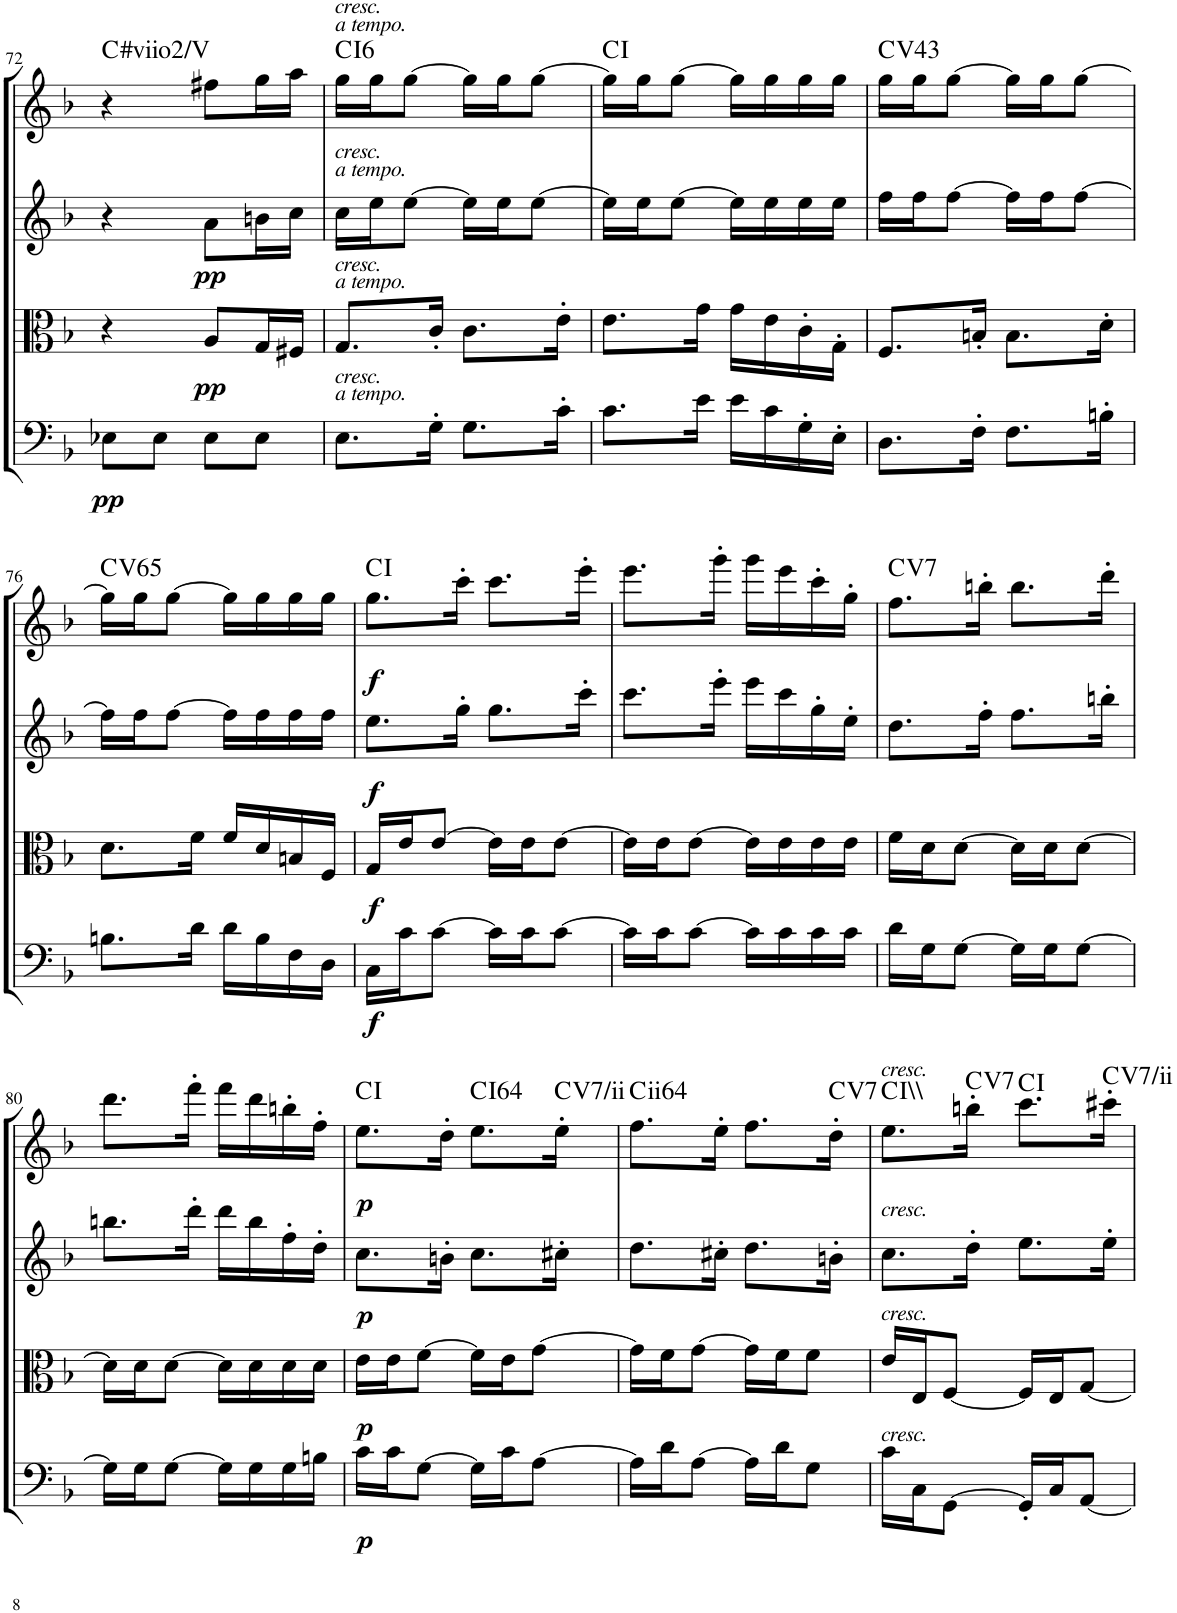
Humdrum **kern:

**kern	**dynam	**kern	**dynam	**kern	**dynam	**kern	**dynam	**harte
*part4	*part4	*part3	*part3	*part2	*part2	*part1	*part1	*part1
*staff4	*staff4	*staff3	*staff3	*staff2	*staff2	*staff1	*staff1	*
*I"Cello	*	*I"Viola	*	*I"2nd Violin	*	*I"1st Violin	*	*
*	*	*I'Vla	*	*I'Vln	*	*I'Vln	*	*
!!LO:PB:g=z
*clefF4	*	*clefC3	*	*clefG2	*	*clefG2	*	*
*k[b-]	*	*k[b-]	*	*k[b-]	*	*k[b-]	*	*
*F:	*	*F:	*	*F:	*	*F:	*	*
*M2/4	*	*M2/4	*	*M2/4	*	*M2/4	*	*
=72	=72	=72	=72	=72	=72	=72	=72	=72
!	!LO:DY:b	!	!	!	!	!	!	!LO:H:kt=#viio
8E-X\L	pp	4r	.	4r	.	4r	.	.
8E-\J	.	.	.	.	.	.	.	.
!	!	!	!LO:DY:b	!	!LO:DY:b	!	!	!
8E-\L	.	8A/L	pp	8a\L	pp	8ff#X\L	.	.
8E-\J	.	16G/L	.	16bn\L	.	16gg\L	.	.
.	.	16F#X/JJ	.	16cc\JJ	.	16aa\JJ	.	.
=73	=73	=73	=73	=73	=73	=73	=73	=73
!	!	!	!	!	!	!LO:TX:a:i:t=a tempo.	!	!
!	!	!	!	!	!	!LO:TX:a:i:t=cresc.	!	!
!	!	!	!	!LO:TX:a:i:t=a tempo.	!	!	!	!
!	!	!	!	!LO:TX:a:i:t=cresc.	!	!	!	!
!	!	!LO:TX:a:i:t=a tempo.	!	!	!	!	!	!
!	!	!LO:TX:a:i:t=cresc.	!	!	!	!	!	!
!LO:TX:a:i:t=a tempo.	!	!	!	!	!	!	!	!
!LO:TX:a:i:t=cresc.	!	!	!	!	!	!	!	!LO:H:kt=6
8.E\L	.	8.G/L	.	16cc\LL	.	16gg\LL	.	C:maj6
.	.	.	.	16ee\J	.	16gg\J	.	.
.	.	.	.	[8ee\J	.	[8gg\J	.	.
16G'\Jk	.	16c'/Jk	.	.	.	.	.	.
8.G\L	.	8.c\L	.	16ee\LL]	.	16gg\LL]	.	.
.	.	.	.	16ee\J	.	16gg\J	.	.
.	.	.	.	[8ee\J	.	[8gg\J	.	.
16c'\Jk	.	16e'\Jk	.	.	.	.	.	.
=74	=74	=74	=74	=74	=74	=74	=74	=74
8.c\L	.	8.e\L	.	16ee\LL]	.	16gg\LL]	.	C:maj
.	.	.	.	16ee\J	.	16gg\J	.	.
.	.	.	.	[8ee\J	.	[8gg\J	.	.
16e\Jk	.	16g\Jk	.	.	.	.	.	.
16e\LL	.	16g\LL	.	16ee\LL]	.	16gg\LL]	.	.
16c\	.	16e\	.	16ee\	.	16gg\	.	.
16G'\	.	16c'\	.	16ee\	.	16gg\	.	.
16E'\JJ	.	16G'\JJ	.	16ee\JJ	.	16gg\JJ	.	.
=75	=75	=75	=75	=75	=75	=75	=75	=75
!	!	!	!	!	!	!	!	!LO:H:kt=43
8.D\L	.	8.F/L	.	16ff\LL	.	16gg\LL	.	C:maj
.	.	.	.	16ff\J	.	16gg\J	.	.
.	.	.	.	[8ff\J	.	[8gg\J	.	.
16F'\Jk	.	16Bn'/Jk	.	.	.	.	.	.
8.F\L	.	8.B\L	.	16ff\LL]	.	16gg\LL]	.	.
.	.	.	.	16ff\J	.	16gg\J	.	.
.	.	.	.	[8ff\J	.	[8gg\J	.	.
16Bn'\Jk	.	16d'\Jk	.	.	.	.	.	.
!!LO:LB:g=z
=76	=76	=76	=76	=76	=76	=76	=76	=76
!	!	!	!	!	!	!	!	!LO:H:kt=65
8.Bn\L	.	8.d\L	.	16ff\LL]	.	16gg\LL]	.	C:maj
.	.	.	.	16ff\J	.	16gg\J	.	.
.	.	.	.	[8ff\J	.	[8gg\J	.	.
16d\Jk	.	16f\Jk	.	.	.	.	.	.
16d\LL	.	16f/LL	.	16ff\LL]	.	16gg\LL]	.	.
16B\	.	16d/	.	16ff\	.	16gg\	.	.
16F\	.	16Bn/	.	16ff\	.	16gg\	.	.
16D\JJ	.	16F/JJ	.	16ff\JJ	.	16gg\JJ	.	.
=77	=77	=77	=77	=77	=77	=77	=77	=77
!	!LO:DY:b	!	!LO:DY:b	!	!LO:DY:b	!	!LO:DY:b	!
16C\LL	f	16G/LL	f	8.ee\L	f	8.gg\L	f	C:maj
16c\J	.	16e/J	.	.	.	.	.	.
[8c\J	.	[8e/J	.	.	.	.	.	.
.	.	.	.	16gg'\Jk	.	16ccc'\Jk	.	.
16c\LL]	.	16e\LL]	.	8.gg\L	.	8.ccc\L	.	.
16c\J	.	16e\J	.	.	.	.	.	.
[8c\J	.	[8e\J	.	.	.	.	.	.
.	.	.	.	16ccc'\Jk	.	16eee'\Jk	.	.
=78	=78	=78	=78	=78	=78	=78	=78	=78
16c\LL]	.	16e\LL]	.	8.ccc\L	.	8.eee\L	.	.
16c\J	.	16e\J	.	.	.	.	.	.
[8c\J	.	[8e\J	.	.	.	.	.	.
.	.	.	.	16eee'\Jk	.	16ggg'\Jk	.	.
16c\LL]	.	16e\LL]	.	16eee\LL	.	16ggg\LL	.	.
16c\	.	16e\	.	16ccc\	.	16eee\	.	.
16c\	.	16e\	.	16gg'\	.	16ccc'\	.	.
16c\JJ	.	16e\JJ	.	16ee'\JJ	.	16gg'\JJ	.	.
=79	=79	=79	=79	=79	=79	=79	=79	=79
!	!	!	!	!	!	!	!	!LO:H:kt=7
16d\LL	.	16f\LL	.	8.dd\L	.	8.ff\L	.	C:7
16G\J	.	16d\J	.	.	.	.	.	.
[8G\J	.	[8d\J	.	.	.	.	.	.
.	.	.	.	16ff'\Jk	.	16bbn'\Jk	.	.
16G\LL]	.	16d\LL]	.	8.ff\L	.	8.bb\L	.	.
16G\J	.	16d\J	.	.	.	.	.	.
[8G\J	.	[8d\J	.	.	.	.	.	.
.	.	.	.	16bbn'\Jk	.	16ddd'\Jk	.	.
!!LO:LB:g=z
=80	=80	=80	=80	=80	=80	=80	=80	=80
16G\LL]	.	16d\LL]	.	8.bbn\L	.	8.ddd\L	.	.
16G\J	.	16d\J	.	.	.	.	.	.
[8G\J	.	[8d\J	.	.	.	.	.	.
.	.	.	.	16ddd'\Jk	.	16fff'\Jk	.	.
16G\LL]	.	16d\LL]	.	16ddd\LL	.	16fff\LL	.	.
16G\	.	16d\	.	16bb\	.	16ddd\	.	.
16G\	.	16d\	.	16ff'\	.	16bbn'\	.	.
16Bn\JJ	.	16d\JJ	.	16dd'\JJ	.	16ff'\JJ	.	.
=81	=81	=81	=81	=81	=81	=81	=81	=81
!	!LO:DY:b	!	!LO:DY:b	!	!LO:DY:b	!	!LO:DY:b	!
16c\LL	p	16e\LL	p	8.cc\L	p	8.ee\L	p	C:maj
16c\J	.	16e\J	.	.	.	.	.	.
[8G\J	.	[8f\J	.	.	.	.	.	.
.	.	.	.	16bn'\Jk	.	16dd'\Jk	.	.
!	!	!	!	!	!	!	!	!LO:H:kt=64
16G\LL]	.	16f\LL]	.	8.cc\L	.	8.ee\L	.	C:maj
16c\J	.	16e\J	.	.	.	.	.	.
[8A\J	.	[8g\J	.	.	.	.	.	.
!	!	!	!	!	!	!	!	!LO:H:kt=7/
.	.	.	.	16cc#X'\Jk	.	16ee'\Jk	.	C:maj
=82	=82	=82	=82	=82	=82	=82	=82	=82
!	!	!	!	!	!	!	!	!LO:H:kt=ii
16A\LL]	.	16g\LL]	.	8.dd\L	.	8.ff\L	.	.
16d\J	.	16f\J	.	.	.	.	.	.
[8A\J	.	[8g\J	.	.	.	.	.	.
.	.	.	.	16cc#X'\Jk	.	16ee'\Jk	.	.
16A\LL]	.	16g\LL]	.	8.dd\L	.	8.ff\L	.	.
16d\J	.	16f\J	.	.	.	.	.	.
8G\J	.	8f\J	.	.	.	.	.	.
!	!	!	!	!	!	!	!	!LO:H:kt=7
.	.	.	.	16bn'\Jk	.	16dd'\Jk	.	C:7
=83	=83	=83	=83	=83	=83	=83	=83	=83
!	!	!	!	!	!	!LO:TX:a:i:t=cresc.	!	!
!	!	!	!	!LO:TX:a:i:t=cresc.	!	!	!	!
!	!	!LO:TX:a:i:t=cresc.	!	!	!	!	!	!
!LO:TX:a:i:t=cresc.	!	!	!	!	!	!	!	!
16c\LL	.	16e/LL	.	8.cc\L	.	8.ee\L	.	C:maj
16C\J	.	16E/J	.	.	.	.	.	.
[8GG\J	.	[8F/J	.	.	.	.	.	.
!	!	!	!	!	!	!	!	!LO:H:kt=7
.	.	.	.	16dd'\Jk	.	16bbn'\Jk	.	C:7
16GG'/LL]	.	16F/LL]	.	8.ee\L	.	8.ccc\L	.	C:maj
16C/J	.	16E/J	.	.	.	.	.	.
[8AA/J	.	[8G/J	.	.	.	.	.	.
!	!	!	!	!	!	!	!	!LO:H:kt=7/
.	.	.	.	16ee'\Jk	.	16ccc#X'\Jk	.	C:maj
=	=	=	=	=	=	=	=	=
*-	*-	*-	*-	*-	*-	*-	*-	*-
